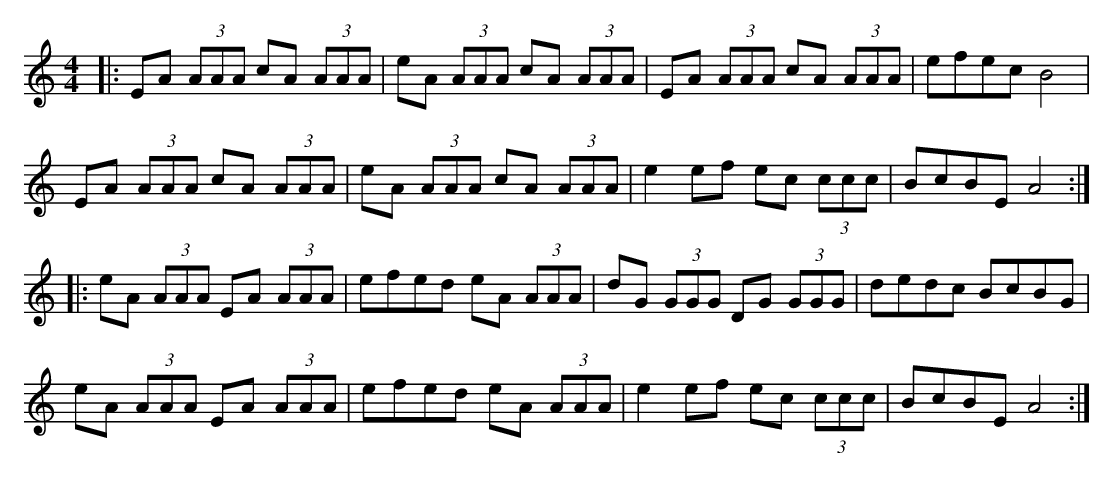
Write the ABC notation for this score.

X:1
M:4/4
K:Amin
|: EA (3AAA cA (3AAA|eA (3AAA cA (3AAA|EA (3AAA cA (3AAA|efec B4|
EA (3AAA cA (3AAA|eA (3AAA cA (3AAA|e2 ef ec (3ccc|BcBE A4:|
|:eA (3AAA EA (3AAA|efed eA (3AAA|dG (3GGG DG (3GGG|dedc BcBG|
eA (3AAA EA (3AAA|efed eA (3AAA|e2 ef ec (3ccc|BcBE A4:|
